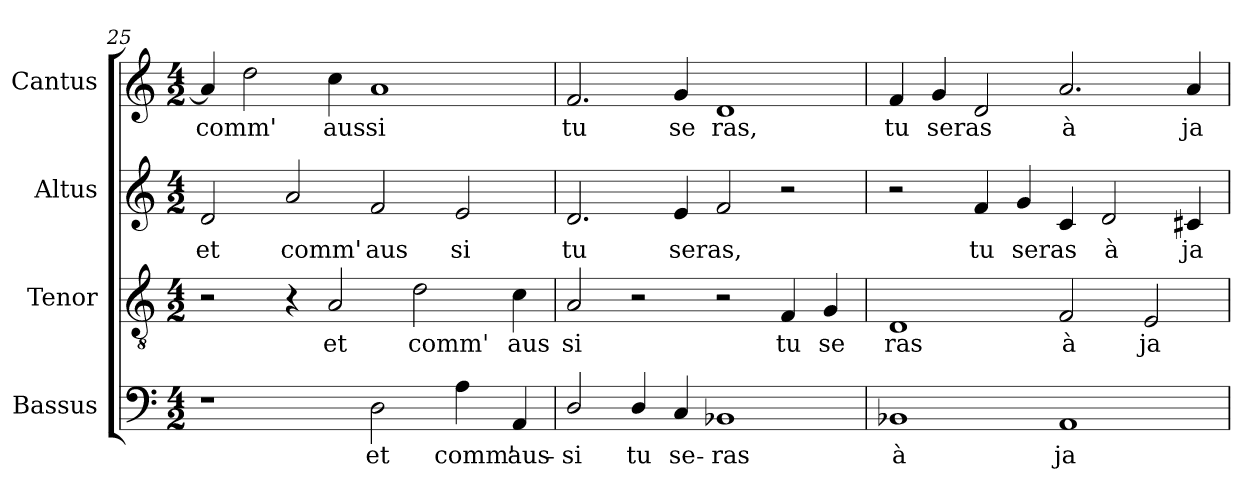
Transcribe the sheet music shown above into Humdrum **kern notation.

**kern	**text	**kern	**text	**kern	**text	**kern	**text
*part4	*part4	*part3	*part3	*part2	*part2	*part1	*part1
*staff4	*staff4	*staff3	*staff3	*staff2	*staff2	*staff1	*staff1
*I"Bassus	*	*I"Tenor	*	*I"Altus	*	*I"Cantus	*
!!LO:LB:g=z
*clefF4	*	*clefGv2	*	*clefG2	*	*clefG2	*
*M4/2	*	*M4/2	*	*M4/2	*	*M4/2	*
=25	=25	=25	=25	=25	=25	=25	=25
!	!	!	!	!	!LO:LY:b:cj	!	!LO:LY:b
1r	.	2r	.	2d/	et	4a/]	comm'
.	.	.	.	.	.	2dd\	.
!	!	!	!	!	!LO:LY:b:cj	!	!
.	.	4r	.	2a/	comm'	.	.
!	!	!	!LO:LY:b:cj	!	!	!	!LO:LY:b:cj
.	.	2A/	et	.	.	4cc\	aus
!	!LO:LY:b:cj	!	!	!	!LO:LY:b:cj	!	!LO:LY:b:cj
2D\	et	.	.	2f/	aus	1a	si
!	!	!	!LO:LY:b:cj	!	!	!	!
.	.	2d\	comm'	.	.	.	.
!	!LO:LY:b:cj	!	!	!	!LO:LY:b:cj	!	!
4A\	comm'	.	.	2e/	si	.	.
!	!LO:LY:b:cj	!	!LO:LY:b:cj	!	!	!	!
4AA/	aus-	4c\	aus	.	.	.	.
=26	=26	=26	=26	=26	=26	=26	=26
!	!LO:LY:b:cj	!	!LO:LY:b:cj	!	!LO:LY:b:cj	!	!LO:LY:b:cj
2D/	-si	2A/	si	2.d/	tu	2.f/	tu
!	!LO:LY:b:cj	!	!	!	!	!	!
4D/	tu	2r	.	.	.	.	.
!	!LO:LY:b:cj	!	!	!	!LO:LY:b	!	!LO:LY:b:cj
4C/	se-	.	.	4e/	seras,	4g/	se
!	!LO:LY:b:cj	!	!	!	!	!	!LO:LY:b:cj
1BB-X	-ras	2r	.	2f/	.	1d	ras,
!	!	!	!LO:LY:b:cj	!	!	!	!
.	.	4F/	tu	2r	.	.	.
!	!	!	!LO:LY:b:cj	!	!	!	!
.	.	4G/	se	.	.	.	.
=27	=27	=27	=27	=27	=27	=27	=27
!	!LO:LY:b:cj	!	!LO:LY:b:cj	!	!	!	!LO:LY:b:cj
1BB-X	à	1D	ras	2r	.	4f/	tu
!	!	!	!	!	!	!	!LO:LY:b
.	.	.	.	.	.	4g/	seras
!	!	!	!	!	!LO:LY:b:cj	!	!
.	.	.	.	4f/	tu	2d/	.
!	!	!	!	!	!LO:LY:b	!	!
.	.	.	.	4g/	seras	.	.
!	!LO:LY:b:cj	!	!LO:LY:b:cj	!	!	!	!LO:LY:b:cj
1AA	ja-	2F/	à	4c/	.	2.a/	à
!	!	!	!	!	!LO:LY:b:cj	!	!
.	.	.	.	2d/	à	.	.
!	!	!	!LO:LY:b:cj	!	!	!	!
.	.	2E/	ja	.	.	.	.
!	!	!	!	!	!LO:LY:b:cj	!	!LO:LY:b:cj
.	.	.	.	4c#X/	ja	4a/	ja
=	=	=	=	=	=	=	=
*-	*-	*-	*-	*-	*-	*-	*-
